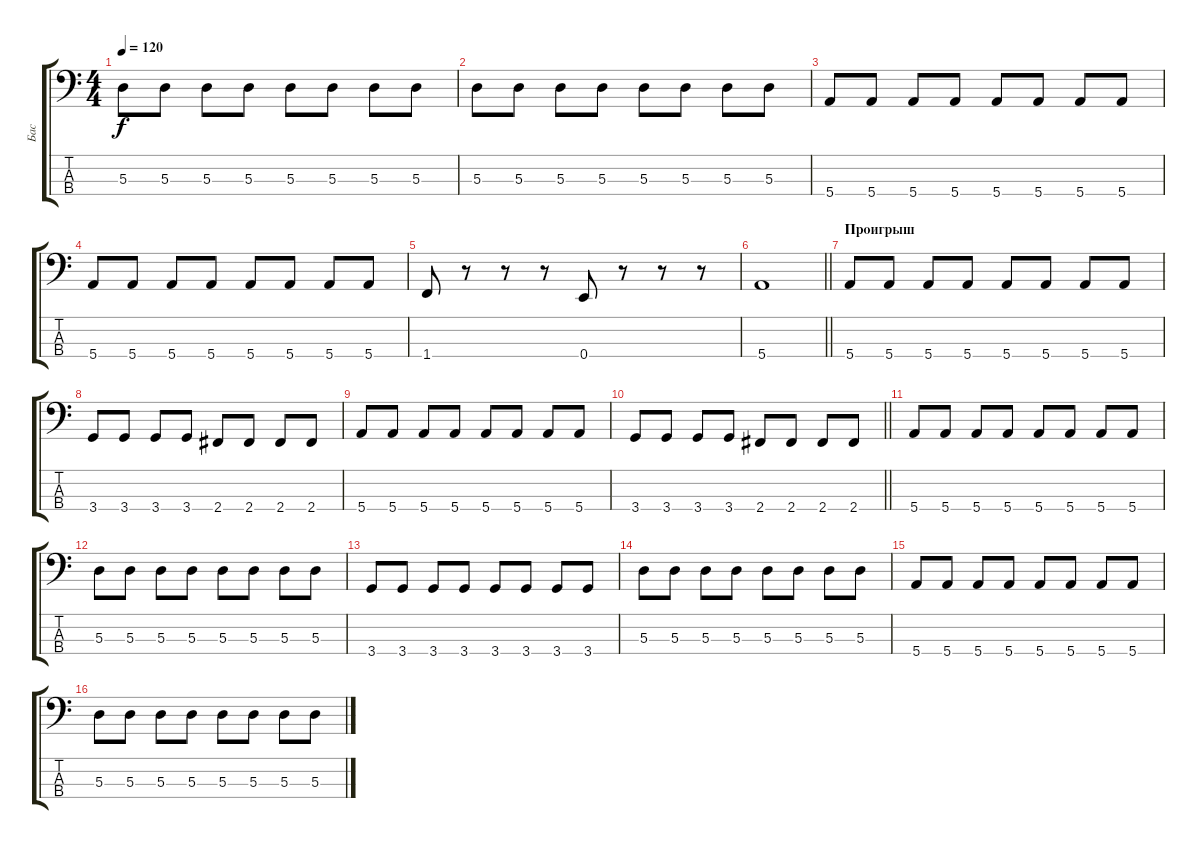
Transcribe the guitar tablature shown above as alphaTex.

\track ("Бас" "Бас") {instrument electricbassfinger}
\staff {score tabs}
\tuning (G2 D2 A1 E1) {hide}
\ts (4 4)
\tempo 120
\clef f4
\ks c
5.3.8{dy f} 5.3.8 5.3.8 5.3.8 5.3.8 5.3.8 5.3.8 5.3.8 |
5.3.8 5.3.8 5.3.8 5.3.8 5.3.8 5.3.8 5.3.8 5.3.8 |
5.4.8 5.4.8 5.4.8 5.4.8 5.4.8 5.4.8 5.4.8 5.4.8 |
5.4.8 5.4.8 5.4.8 5.4.8 5.4.8 5.4.8 5.4.8 5.4.8 |
1.4.8 r.8 r.8 r.8 0.4.8 r.8 r.8 r.8 |
\barLineRight lightlight
5.4.1 |
\section ("" "Проигрыш")
5.4.8 5.4.8 5.4.8 5.4.8 5.4.8 5.4.8 5.4.8 5.4.8 |
3.4.8 3.4.8 3.4.8 3.4.8 2.4.8 2.4.8 2.4.8 2.4.8 |
5.4.8 5.4.8 5.4.8 5.4.8 5.4.8 5.4.8 5.4.8 5.4.8 |
\barLineRight lightlight
3.4.8 3.4.8 3.4.8 3.4.8 2.4.8 2.4.8 2.4.8 2.4.8 |
\section ("" " ")
5.4.8 5.4.8 5.4.8 5.4.8 5.4.8 5.4.8 5.4.8 5.4.8 |
5.3.8 5.3.8 5.3.8 5.3.8 5.3.8 5.3.8 5.3.8 5.3.8 |
3.4.8 3.4.8 3.4.8 3.4.8 3.4.8 3.4.8 3.4.8 3.4.8 |
5.3.8 5.3.8 5.3.8 5.3.8 5.3.8 5.3.8 5.3.8 5.3.8 |
5.4.8 5.4.8 5.4.8 5.4.8 5.4.8 5.4.8 5.4.8 5.4.8 |
5.3.8 5.3.8 5.3.8 5.3.8 5.3.8 5.3.8 5.3.8 5.3.8
